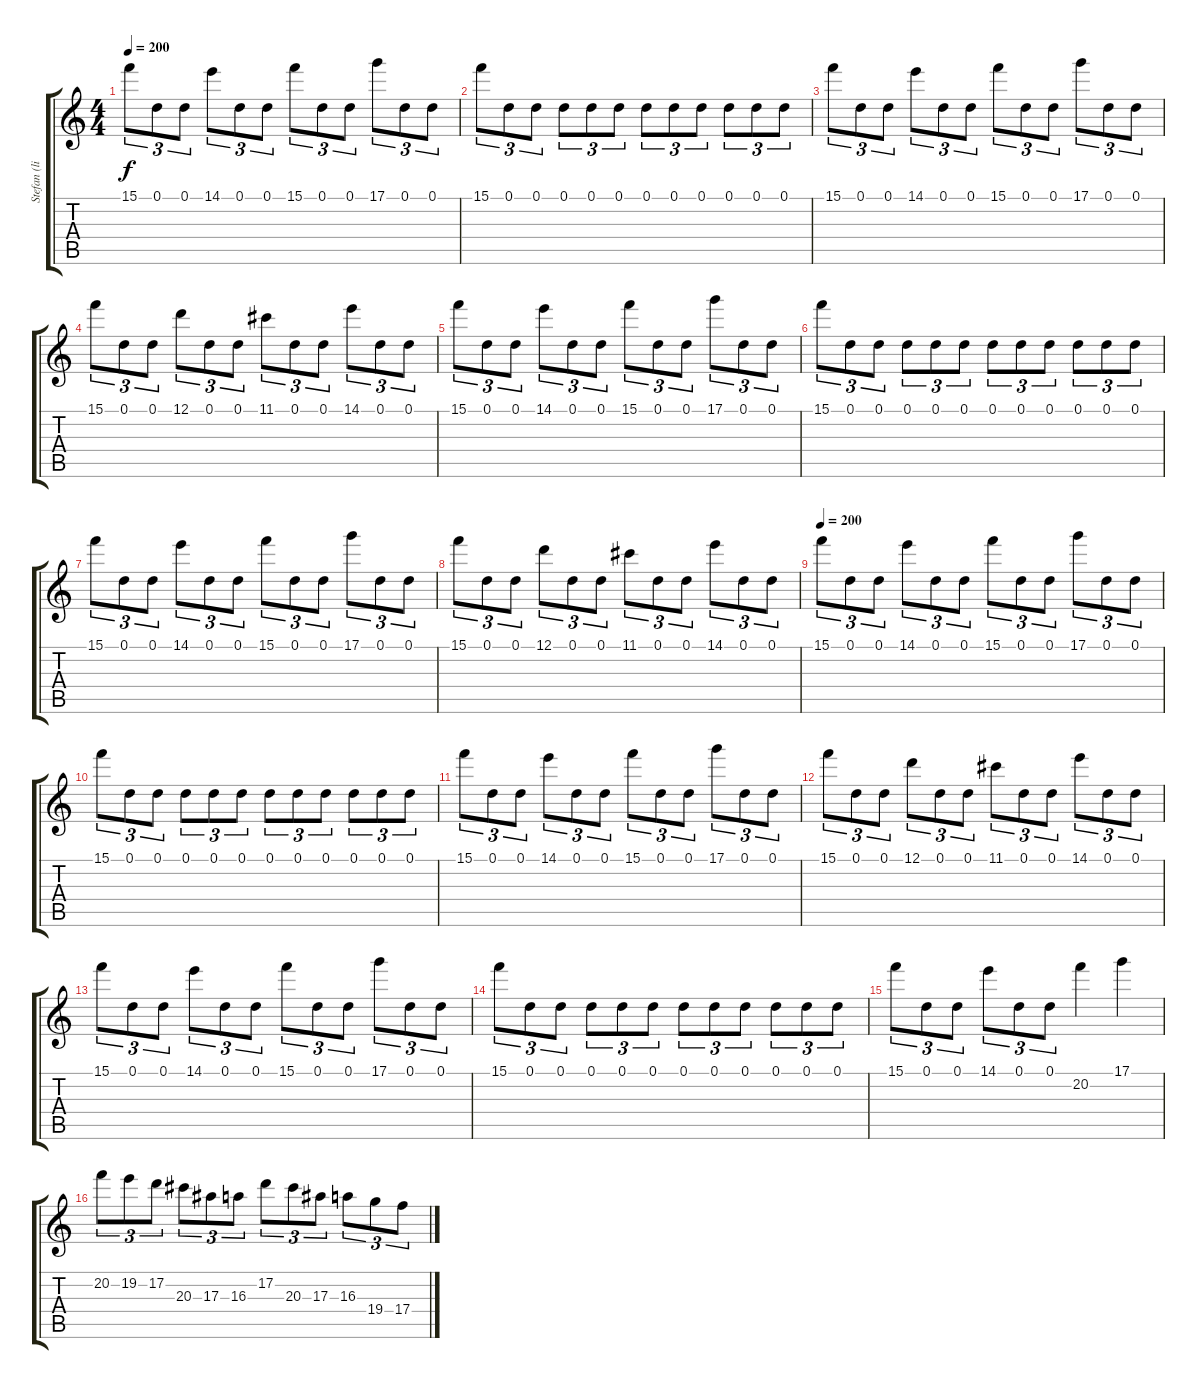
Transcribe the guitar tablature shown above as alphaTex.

\track ("Stefan (live)" "Stefan (li") {instrument distortionguitar}
\staff {score tabs}
\tuning (D4 A3 F3 C3 G2 D2) {hide}
\ts (4 4)
\tempo 200
\clef g2
\ks c
15.1.8{tu (3 2) dy f} 0.1.8{tu (3 2)} 0.1.8{tu (3 2)} 14.1.8{tu (3 2)} 0.1.8{tu (3 2)} 0.1.8{tu (3 2)} 15.1.8{tu (3 2)} 0.1.8{tu (3 2)} 0.1.8{tu (3 2)} 17.1.8{tu (3 2)} 0.1.8{tu (3 2)} 0.1.8{tu (3 2)} |
15.1.8{tu (3 2)} 0.1.8{tu (3 2)} 0.1.8{tu (3 2)} 0.1.8{tu (3 2)} 0.1.8{tu (3 2)} 0.1.8{tu (3 2)} 0.1.8{tu (3 2)} 0.1.8{tu (3 2)} 0.1.8{tu (3 2)} 0.1.8{tu (3 2)} 0.1.8{tu (3 2)} 0.1.8{tu (3 2)} |
15.1.8{tu (3 2)} 0.1.8{tu (3 2)} 0.1.8{tu (3 2)} 14.1.8{tu (3 2)} 0.1.8{tu (3 2)} 0.1.8{tu (3 2)} 15.1.8{tu (3 2)} 0.1.8{tu (3 2)} 0.1.8{tu (3 2)} 17.1.8{tu (3 2)} 0.1.8{tu (3 2)} 0.1.8{tu (3 2)} |
15.1.8{tu (3 2)} 0.1.8{tu (3 2)} 0.1.8{tu (3 2)} 12.1.8{tu (3 2)} 0.1.8{tu (3 2)} 0.1.8{tu (3 2)} 11.1.8{tu (3 2)} 0.1.8{tu (3 2)} 0.1.8{tu (3 2)} 14.1.8{tu (3 2)} 0.1.8{tu (3 2)} 0.1.8{tu (3 2)} |
15.1.8{tu (3 2)} 0.1.8{tu (3 2)} 0.1.8{tu (3 2)} 14.1.8{tu (3 2)} 0.1.8{tu (3 2)} 0.1.8{tu (3 2)} 15.1.8{tu (3 2)} 0.1.8{tu (3 2)} 0.1.8{tu (3 2)} 17.1.8{tu (3 2)} 0.1.8{tu (3 2)} 0.1.8{tu (3 2)} |
15.1.8{tu (3 2)} 0.1.8{tu (3 2)} 0.1.8{tu (3 2)} 0.1.8{tu (3 2)} 0.1.8{tu (3 2)} 0.1.8{tu (3 2)} 0.1.8{tu (3 2)} 0.1.8{tu (3 2)} 0.1.8{tu (3 2)} 0.1.8{tu (3 2)} 0.1.8{tu (3 2)} 0.1.8{tu (3 2)} |
15.1.8{tu (3 2)} 0.1.8{tu (3 2)} 0.1.8{tu (3 2)} 14.1.8{tu (3 2)} 0.1.8{tu (3 2)} 0.1.8{tu (3 2)} 15.1.8{tu (3 2)} 0.1.8{tu (3 2)} 0.1.8{tu (3 2)} 17.1.8{tu (3 2)} 0.1.8{tu (3 2)} 0.1.8{tu (3 2)} |
15.1.8{tu (3 2)} 0.1.8{tu (3 2)} 0.1.8{tu (3 2)} 12.1.8{tu (3 2)} 0.1.8{tu (3 2)} 0.1.8{tu (3 2)} 11.1.8{tu (3 2)} 0.1.8{tu (3 2)} 0.1.8{tu (3 2)} 14.1.8{tu (3 2)} 0.1.8{tu (3 2)} 0.1.8{tu (3 2)} |
\tempo 200
15.1.8{tu (3 2)} 0.1.8{tu (3 2)} 0.1.8{tu (3 2)} 14.1.8{tu (3 2)} 0.1.8{tu (3 2)} 0.1.8{tu (3 2)} 15.1.8{tu (3 2)} 0.1.8{tu (3 2)} 0.1.8{tu (3 2)} 17.1.8{tu (3 2)} 0.1.8{tu (3 2)} 0.1.8{tu (3 2)} |
15.1.8{tu (3 2)} 0.1.8{tu (3 2)} 0.1.8{tu (3 2)} 0.1.8{tu (3 2)} 0.1.8{tu (3 2)} 0.1.8{tu (3 2)} 0.1.8{tu (3 2)} 0.1.8{tu (3 2)} 0.1.8{tu (3 2)} 0.1.8{tu (3 2)} 0.1.8{tu (3 2)} 0.1.8{tu (3 2)} |
15.1.8{tu (3 2)} 0.1.8{tu (3 2)} 0.1.8{tu (3 2)} 14.1.8{tu (3 2)} 0.1.8{tu (3 2)} 0.1.8{tu (3 2)} 15.1.8{tu (3 2)} 0.1.8{tu (3 2)} 0.1.8{tu (3 2)} 17.1.8{tu (3 2)} 0.1.8{tu (3 2)} 0.1.8{tu (3 2)} |
15.1.8{tu (3 2)} 0.1.8{tu (3 2)} 0.1.8{tu (3 2)} 12.1.8{tu (3 2)} 0.1.8{tu (3 2)} 0.1.8{tu (3 2)} 11.1.8{tu (3 2)} 0.1.8{tu (3 2)} 0.1.8{tu (3 2)} 14.1.8{tu (3 2)} 0.1.8{tu (3 2)} 0.1.8{tu (3 2)} |
15.1.8{tu (3 2)} 0.1.8{tu (3 2)} 0.1.8{tu (3 2)} 14.1.8{tu (3 2)} 0.1.8{tu (3 2)} 0.1.8{tu (3 2)} 15.1.8{tu (3 2)} 0.1.8{tu (3 2)} 0.1.8{tu (3 2)} 17.1.8{tu (3 2)} 0.1.8{tu (3 2)} 0.1.8{tu (3 2)} |
15.1.8{tu (3 2)} 0.1.8{tu (3 2)} 0.1.8{tu (3 2)} 0.1.8{tu (3 2)} 0.1.8{tu (3 2)} 0.1.8{tu (3 2)} 0.1.8{tu (3 2)} 0.1.8{tu (3 2)} 0.1.8{tu (3 2)} 0.1.8{tu (3 2)} 0.1.8{tu (3 2)} 0.1.8{tu (3 2)} |
15.1.8{tu (3 2)} 0.1.8{tu (3 2)} 0.1.8{tu (3 2)} 14.1.8{tu (3 2)} 0.1.8{tu (3 2)} 0.1.8{tu (3 2)} 20.2.4 17.1.4 |
20.2.8{tu (3 2)} 19.2.8{tu (3 2)} 17.2.8{tu (3 2)} 20.3.8{tu (3 2)} 17.3.8{tu (3 2)} 16.3.8{tu (3 2)} 17.2.8{tu (3 2)} 20.3.8{tu (3 2)} 17.3.8{tu (3 2)} 16.3.8{tu (3 2)} 19.4.8{tu (3 2)} 17.4.8{tu (3 2)}
